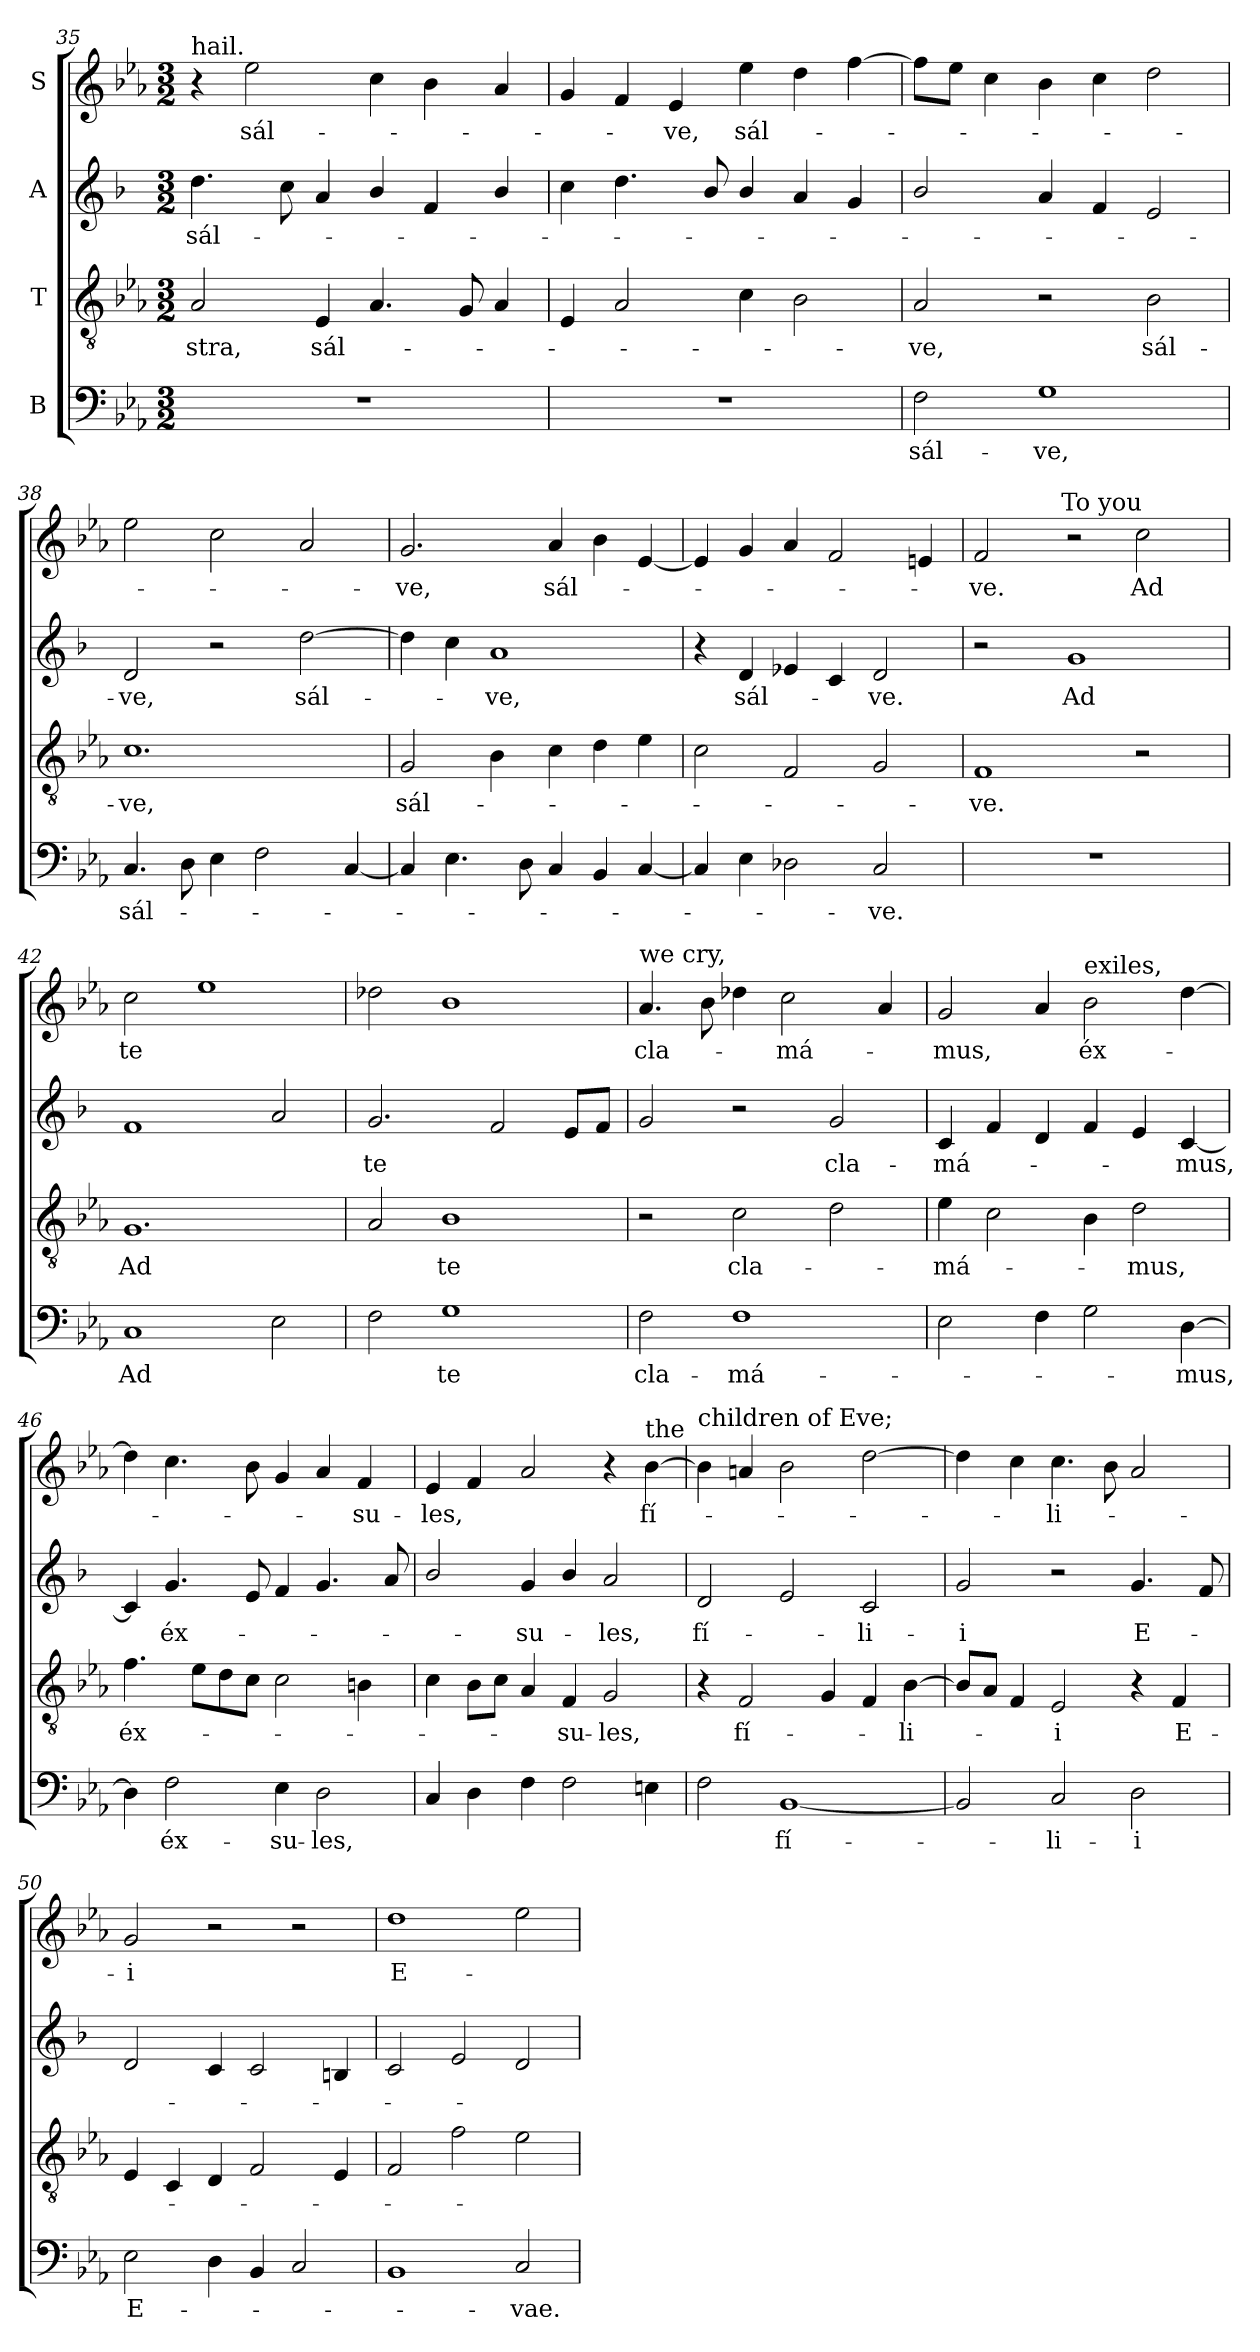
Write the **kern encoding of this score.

**kern	**text	**kern	**text	**kern	**text	**kern	**text
*part4	*part4	*part3	*part3	*part2	*part2	*part1	*part1
*staff4	*staff4	*staff3	*staff3	*staff2	*staff2	*staff1	*staff1
*I"B	*	*I"T	*	*I"A	*	*I"S	*
*clefF4	*	*clefGv2	*	*clefG2	*	*clefG2	*
*	*	*	*	*ITrd1c2	*	*	*
*k[b-e-a-]	*	*k[b-e-a-]	*	*k[b-e-a-]	*	*k[b-e-a-]	*
*E-:	*	*E-:	*	*E-:	*	*E-:	*
*M3/2	*	*M3/2	*	*M3/2	*	*M3/2	*
=35	=35	=35	=35	=35	=35	=35	=35
!	!	!	!	!	!	!LO:TX:a:t=hail.	!
!	!	!	!LO:LY:b	!	!LO:LY:b	!	!
1.r	.	2A-/	-stra,	4.cc\	sál-	4r	.
!	!	!	!	!	!	!	!LO:LY:b
.	.	.	.	.	.	2ee-\	sál-
.	.	.	.	8b-\	.	.	.
!	!	!	!LO:LY:b	!	!	!	!
.	.	4E-/	sál-	4g/	.	.	.
.	.	4.A-/	.	4a-/	.	4cc\	.
.	.	.	.	4e-/	.	4b-\	.
.	.	8G/	.	.	.	.	.
.	.	4A-/	.	4a-/	.	4a-/	.
!!LO:LB:g=z
=36	=36	=36	=36	=36	=36	=36	=36
1.r	.	4E-/	.	4b-\	.	4g/	.
.	.	2A-/	.	4.cc\	.	4f/	.
!	!	!	!	!	!	!	!LO:LY:b
.	.	.	.	.	.	4e-/	-ve,
.	.	.	.	8a-/	.	.	.
!	!	!	!	!	!	!	!LO:LY:b
.	.	4c\	.	4a-/	.	4ee-\	sál-
.	.	2B-\	.	4g/	.	4dd\	.
.	.	.	.	4f/	.	[4ff\	.
=37	=37	=37	=37	=37	=37	=37	=37
!	!LO:LY:b	!	!LO:LY:b	!	!	!	!
2F\	sál-	2A-/	-ve,	2a-/	.	8ff\L]	.
.	.	.	.	.	.	8ee-\J	.
.	.	.	.	.	.	4cc\	.
!	!LO:LY:b	!	!	!	!	!	!
1G	-ve,	2r	.	4g/	.	4b-\	.
.	.	.	.	4e-/	.	4cc\	.
!	!	!	!LO:LY:b	!	!	!	!
.	.	2B-\	sál-	2d/	.	2dd\	.
=38	=38	=38	=38	=38	=38	=38	=38
!	!LO:LY:b	!	!LO:LY:b	!	!LO:LY:b	!	!
4.C/	sál-	1.c	-ve,	2c/	-ve,	2ee-\	.
8D\	.	.	.	.	.	.	.
4E-\	.	.	.	2r	.	2cc\	.
2F\	.	.	.	.	.	.	.
!	!	!	!	!	!LO:LY:b	!	!
.	.	.	.	[2cc\	sál-	2a-/	.
[4C/	.	.	.	.	.	.	.
=39	=39	=39	=39	=39	=39	=39	=39
!	!	!	!LO:LY:b	!	!	!	!LO:LY:b
4C/]	.	2G/	sál-	4cc\]	.	2.g/	-ve,
4.E-\	.	.	.	4b-\	.	.	.
!	!	!	!	!	!LO:LY:b	!	!
.	.	4B-\	.	1g	-ve,	.	.
8D\	.	.	.	.	.	.	.
!	!	!	!	!	!	!	!LO:LY:b
4C/	.	4c\	.	.	.	4a-/	sál-
4BB-/	.	4d\	.	.	.	4b-\	.
[4C/	.	4e-\	.	.	.	[4e-/	.
!!LO:PB:g=z
=40	=40	=40	=40	=40	=40	=40	=40
4C/]	.	2c\	.	4r	.	4e-/]	.
!	!	!	!	!	!LO:LY:b	!	!
4E-\	.	.	.	4c/	sál-	4g/	.
2D-\	.	2F/	.	4d-/	.	4a-/	.
.	.	.	.	4B-/	.	2f/	.
!	!LO:LY:b	!	!	!	!LO:LY:b	!	!
2C/	-ve.	2G/	.	2c/	-ve.	.	.
.	.	.	.	.	.	4e/	.
=41	=41	=41	=41	=41	=41	=41	=41
!	!	!	!LO:LY:b	!	!	!	!LO:LY:b
*	*	*	*	*	*	*^	*
1.r	.	1F	-ve.	2r	.	2f/	3ryy	-ve.
.	.	.	.	.	.	.	12...ryy	.
!	!	!	!	!	!	!	!LO:TX:a:t=To you	!
.	.	.	.	.	.	.	3%2ryy	.
!	!	!	!	!	!LO:LY:b	!	!	!
.	.	.	.	1f	Ad	2r	.	.
!	!	!	!	!	!	!	!	!LO:LY:b
.	.	2r	.	.	.	2cc\	.	Ad
.	.	.	.	.	.	.	3ryy	.
.	.	.	.	.	.	.	96ryy	.
=42	=42	=42	=42	=42	=42	=42	=42	=42
!	!LO:LY:b	!	!LO:LY:b	!	!	!	!	!LO:LY:b
*	*	*	*	*	*	*v	*v	*
1C	Ad	1.G	Ad	1e-	.	2cc\	te
.	.	.	.	.	.	1ee-	.
2E-\	.	.	.	2g/	.	.	.
=43	=43	=43	=43	=43	=43	=43	=43
!	!	!	!	!	!LO:LY:b	!	!
2F\	.	2A-/	.	2.f/	te	2dd-\	.
!	!LO:LY:b	!	!LO:LY:b	!	!	!	!
1G	te	1B-	te	.	.	1b-	.
.	.	.	.	2e-/	.	.	.
.	.	.	.	8d/L	.	.	.
.	.	.	.	8e-/J	.	.	.
!!LO:LB:g=z
=44	=44	=44	=44	=44	=44	=44	=44
!	!	!	!	!	!	!LO:TX:a:t=we cry,	!
!	!LO:LY:b	!	!	!	!	!	!LO:LY:b
2F\	cla-	2r	.	2f/	.	4.a-/	cla-
.	.	.	.	.	.	8b-\	.
!	!LO:LY:b	!	!LO:LY:b	!	!	!	!
1F	-má-	2c\	cla-	2r	.	4dd-\	.
!	!	!	!	!	!	!	!LO:LY:b
.	.	.	.	.	.	2cc\	-má-
!	!	!	!	!	!LO:LY:b	!	!
.	.	2d\	.	2f/	cla-	.	.
.	.	.	.	.	.	4a-/	.
=45	=45	=45	=45	=45	=45	=45	=45
!	!	!	!LO:LY:b	!	!LO:LY:b	!	!LO:LY:b
2E-\	.	4e-\	-má-	4B-/	-má-	2g/	-mus,
.	.	2c\	.	4e-/	.	.	.
4F\	.	.	.	4c/	.	4a-/	.
!	!	!	!	!	!	!LO:TX:a:t=exiles,	!
!	!	!	!	!	!	!	!LO:LY:b
2G\	.	4B-\	.	4e-/	.	2b-\	éx-
!	!	!	!LO:LY:b	!	!	!	!
.	.	2d\	-mus,	4d/	.	.	.
!	!LO:LY:b	!	!	!	!LO:LY:b	!	!
[4D\	-mus,	.	.	[4B-/	-mus,	[4dd\	.
=46	=46	=46	=46	=46	=46	=46	=46
!	!	!	!LO:LY:b	!	!	!	!
4D\]	.	4.f\	éx-	4B-/]	.	4dd\]	.
!	!LO:LY:b	!	!	!	!LO:LY:b	!	!
2F\	éx-	.	.	4.f/	éx-	4.cc\	.
.	.	8e-\L	.	.	.	.	.
.	.	8d\	.	.	.	.	.
.	.	8c\J	.	8d/	.	8b-\	.
!	!LO:LY:b	!	!	!	!	!	!
4E-\	-su-	2c\	.	4e-/	.	4g/	.
!	!LO:LY:b	!	!	!	!	!	!
2D\	-les,	.	.	4.f/	.	4a-/	.
!	!	!	!	!	!	!	!LO:LY:b
.	.	4B\	.	.	.	4f/	-su-
.	.	.	.	8g/	.	.	.
=47	=47	=47	=47	=47	=47	=47	=47
!	!	!	!	!	!	!	!LO:LY:b
4C/	.	4c\	.	2a-/	.	4e-/	-les,
4D\	.	8B-\L	.	.	.	4f/	.
.	.	8c\J	.	.	.	.	.
!	!	!	!	!	!LO:LY:b	!	!
4F\	.	4A-/	.	4f/	-su-	2a-/	.
!	!	!	!LO:LY:b	!	!	!	!
2F\	.	4F/	-su-	4a-/	.	.	.
!	!	!	!LO:LY:b	!	!LO:LY:b	!	!
.	.	2G/	-les,	2g/	-les,	4r	.
!	!	!	!	!	!	!LO:TX:a:t=the	!
!	!	!	!	!	!	!	!LO:LY:b
4E\	.	.	.	.	.	[4b-\	fí-
!!LO:PB:g=z
=48	=48	=48	=48	=48	=48	=48	=48
!	!	!	!	!	!	!LO:TX:a:t=children of Eve;	!
!	!	!	!	!	!LO:LY:b	!	!
2F\	.	4r	.	2c/	fí-	4b-\]	.
!	!	!	!LO:LY:b	!	!	!	!
.	.	2F/	fí-	.	.	4a/	.
!	!LO:LY:b	!	!	!	!	!	!
[1BB-	fí-	.	.	2d/	.	2b-\	.
.	.	4G/	.	.	.	.	.
!	!	!	!	!	!LO:LY:b	!	!
.	.	4F/	.	2B-/	-li-	[2dd\	.
!	!	!	!LO:LY:b	!	!	!	!
.	.	[4B-\	-li-	.	.	.	.
=49	=49	=49	=49	=49	=49	=49	=49
!	!	!	!	!	!LO:LY:b	!	!
2BB-/]	.	8B-/L]	.	2f/	-i	4dd\]	.
.	.	8A-/J	.	.	.	.	.
.	.	4F/	.	.	.	4cc\	.
!	!LO:LY:b	!	!LO:LY:b	!	!	!	!LO:LY:b
2C/	-li-	2E-/	-i	2r	.	4.cc\	-li-
.	.	.	.	.	.	8b-\	.
!	!LO:LY:b	!	!	!	!LO:LY:b	!	!
2D\	-i	4r	.	4.f/	E-	2a-/	.
!	!	!	!LO:LY:b	!	!	!	!
.	.	4F/	E-	.	.	.	.
.	.	.	.	8e-/	.	.	.
=50	=50	=50	=50	=50	=50	=50	=50
!	!LO:LY:b	!	!	!	!	!	!LO:LY:b
2E-\	E-	4E-/	.	2c/	.	2g/	-i
.	.	4C/	.	.	.	.	.
4D\	.	4D/	.	4B-/	.	2r	.
4BB-/	.	2F/	.	2B-/	.	.	.
2C/	.	.	.	.	.	2r	.
.	.	4E-/	.	4A/	.	.	.
=51	=51	=51	=51	=51	=51	=51	=51
!	!	!	!	!	!	!	!LO:LY:b
1BB-	.	2F/	.	2B-/	.	1dd	E-
.	.	2f\	.	2d/	.	.	.
!	!LO:LY:b	!	!	!	!	!	!
2C/	-vae.	2e-\	.	2c/	.	2ee-\	.
=	=	=	=	=	=	=	=
*-	*-	*-	*-	*-	*-	*-	*-
